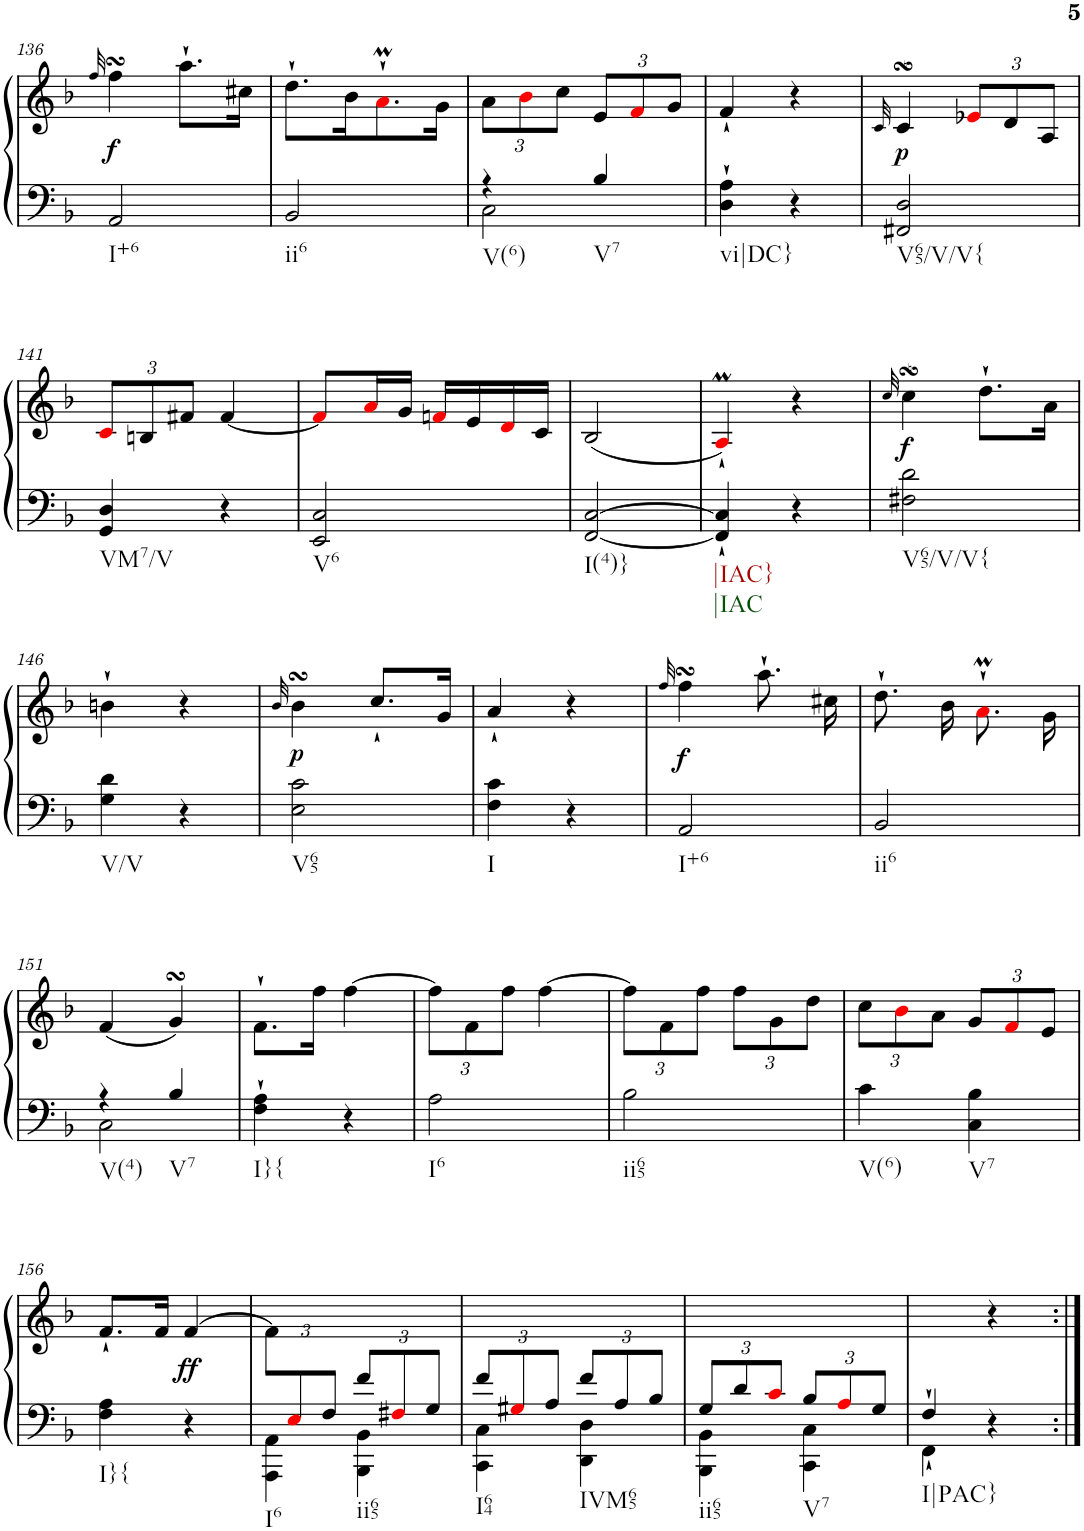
**kern	**kern	**dynam
*part1	*part1	*part1
*staff2	*staff1	*staff1/2
*I"Harpsichord	*	*
*I'Hch.	*	*
!!LO:PB:g=z
*clefF4	*clefG2	*
*k[b-]	*k[b-]	*
*M2/4	*M2/4	*
=136	=136	=136
.	32qff/	.
!	!	!LO:DY:b
2AA/	4ffsSSs\	f
.	8.aa`\L	.
.	16cc#X\Jk	.
=137	=137	=137
2BB-/	8.dd`\L	.
.	16b-\K	.
.	8.am`i\	.
.	16g\Jk	.
=138	=138	=138
*^	*	*
*	*	*Xbrackettup	*
4r	2C\	12a\L	.
.	.	12b-i\	.
.	.	12cc\J	.
4B-/	.	12e/L	.
.	.	12fi/	.
.	.	12g/J	.
*v	*v	*	*
=139	=139	=139
4D\` 4A\`	4f`/	.
4r	4r	.
=140	=140	=140
.	32qc/	.
!	!	!LO:DY:b
2FF#X/ 2D/	4csSSS/	p
.	12e-Xi/L	.
.	12d/	.
.	12A/J	.
!!LO:LB:g=z
=141	=141	=141
4GG/ 4D/	12ci/L	.
.	12Bn/	.
.	12f#X/J	.
4r	[4f#/	.
=142	=142	=142
2EE/ 2C/	8f#i/L]	.
.	16ai/L	.
.	16g/JJ	.
.	16fni/LL	.
.	16e/	.
.	16di/	.
.	16c/JJ	.
=143	=143	=143
[2FF/ [2C/	(<2B-/	.
=144	=144	=144
4FF/]` 4C/]`	4Am`i/)	.
4r	4r	.
=145	=145	=145
.	32qcc/	.
!	!	!LO:DY:b
2F#X\ 2d\	4ccsSSS\	f
.	8.dd`\L	.
.	16a\Jk	.
!!LO:LB:g=z
=146	=146	=146
4G\ 4d\	4bn`\	.
4r	4r	.
=147	=147	=147
.	32qb-/	.
!	!	!LO:DY:b
2E\ 2c\	4b-sSSs\	p
.	8.cc`/L	.
.	16g/Jk	.
=148	=148	=148
4F\ 4c\	4a`/	.
4r	4r	.
=149	=149	=149
.	32qff/	.
!	!	!LO:DY:b
2AA/	4ffsSSs\	f
.	8.aa`\	.
.	16cc#X\	.
=150	=150	=150
2BB-/	8.dd`\	.
.	16b-\	.
.	8.am`i\	.
.	16g\	.
!!LO:LB:g=z
=151	=151	=151
*^	*	*
4r	2C\	(<4f/	.
4B-/	.	4gsSSS/)	.
*v	*v	*	*
=152	=152	=152
4F\` 4A\`	8.f`\L	.
.	16ff\Jk	.
4r	[4ff\	.
=153	=153	=153
2A\	12ff\L]	.
.	12f\	.
.	12ff\J	.
.	[4ff\	.
=154	=154	=154
2B-\	12ff\L]	.
.	12f\	.
.	12ff\J	.
.	12ff\L	.
.	12g\	.
.	12dd\J	.
=155	=155	=155
4c\	12cc\L	.
.	12b-i\	.
.	12a\J	.
4C\ 4B-\	12g/L	.
.	12fi/	.
.	12e/J	.
!!LO:LB:g=z
=156	=156	=156
4F\ 4A\	8.f`/L	.
.	16f/Jk	.
!	!	!LO:DY:b
4r	[4f/	ff
=157	=157	=157
*^	*	*
12ryy	4AAA\ 4AA\	12f\L]	.
12Ei/	.	12%5ryy	.
12F/J	.	.	.
*Xbrackettup	*	*	*
12f/L	4BBB-\ 4BB-\	.	.
12F#Xi/	.	.	.
12G/J	.	.	.
=158	=158	=158	=158
12f/L	4CC\ 4C\	2ryy	.
12G#Xi/	.	.	.
12A/J	.	.	.
12f/L	4DD\ 4D\	.	.
12A/	.	.	.
12B-/J	.	.	.
=159	=159	=159	=159
12G/L	4BBB-\ 4BB-\	2ryy	.
12d/	.	.	.
12ci/J	.	.	.
12B-/L	4CC\ 4C\	.	.
12Ai/	.	.	.
12G/J	.	.	.
=160	=160	=160	=160
4F`/	4FF`\	4ryy	.
4ryy	4r	4r	.
*v	*v	*	*
=:|!	=:|!	=:|!
*-	*-	*-
